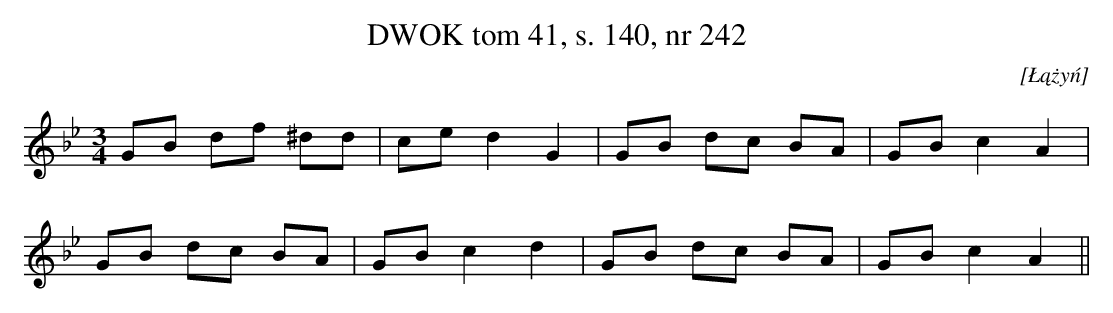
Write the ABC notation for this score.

X:1
T:DWOK tom 41, s. 140, nr 242
O:[Łążyń]
L:1/16
M:3/4
K:Bb
G2B2 d2f2 ^d2d2|c2e2 d4 G4|G2B2 d2c2 B2A2|G2B2 c4 A4|
G2B2 d2c2 B2A2|G2B2 c4 d4|G2B2 d2c2 B2A2|G2B2 c4 A4||
